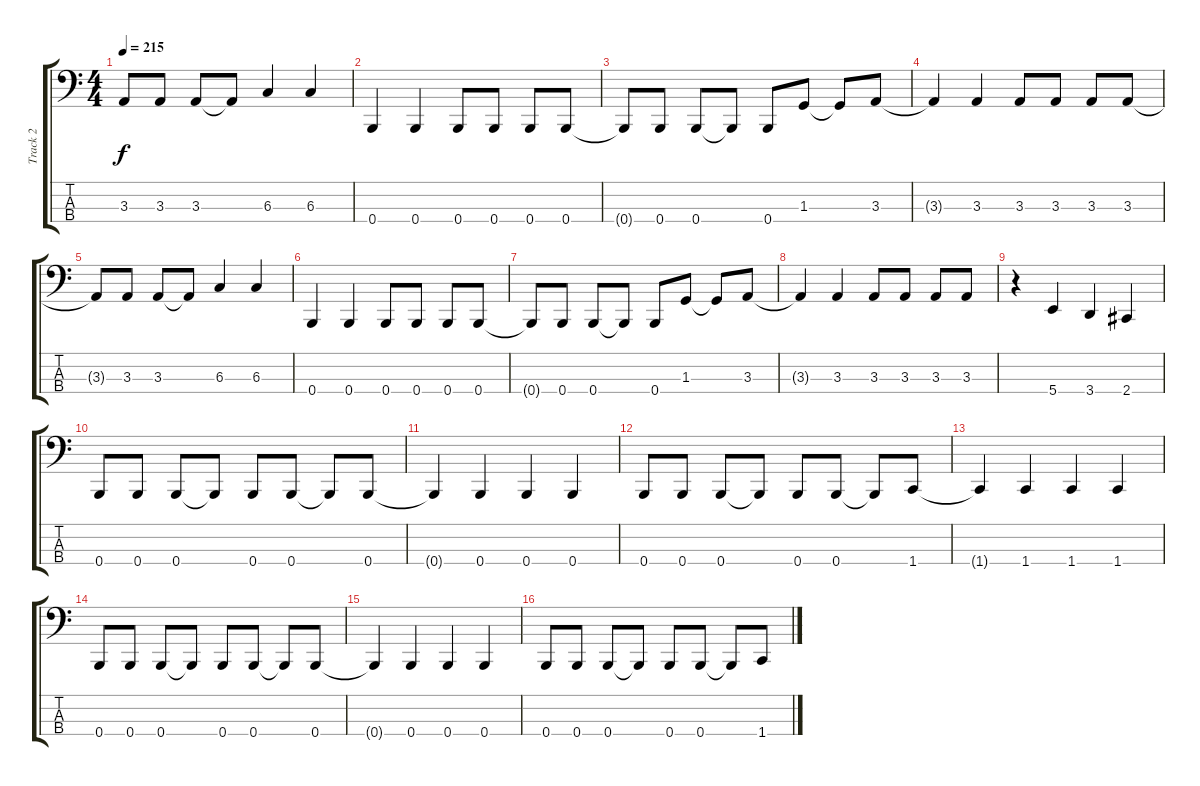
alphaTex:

\track ("Track 2" "Track 2") {instrument electricbassfinger}
\staff {score tabs}
\tuning (E2 B1 Gb1 B0) {hide}
\ts (4 4)
\tempo 215
\clef f4
\ks c
3.3{t}.8{dy f} 3.3.8 3.3.8 3.3{t}.8 6.3.4 6.3.4 |
0.4.4 0.4.4 0.4.8 0.4.8 0.4.8 0.4.8 |
0.4{t}.8 0.4.8 0.4.8 0.4{t}.8 0.4.8 1.3.8 1.3{t}.8 3.3.8 |
3.3{t}.4 3.3.4 3.3.8 3.3.8 3.3.8 3.3.8 |
3.3{t}.8 3.3.8 3.3.8 3.3{t}.8 6.3.4 6.3.4 |
0.4.4 0.4.4 0.4.8 0.4.8 0.4.8 0.4.8 |
0.4{t}.8 0.4.8 0.4.8 0.4{t}.8 0.4.8 1.3.8 1.3{t}.8 3.3.8 |
3.3{t}.4 3.3.4 3.3.8 3.3.8 3.3.8 3.3.8 |
r.4 5.4.4 3.4.4 2.4.4 |
0.4.8 0.4.8 0.4.8 0.4{t}.8 0.4.8 0.4.8 0.4{t}.8 0.4.8 |
0.4{t}.4 0.4.4 0.4.4 0.4.4 |
0.4.8 0.4.8 0.4.8 0.4{t}.8 0.4.8 0.4.8 0.4{t}.8 1.4.8 |
1.4{t}.4 1.4.4 1.4.4 1.4.4 |
0.4.8 0.4.8 0.4.8 0.4{t}.8 0.4.8 0.4.8 0.4{t}.8 0.4.8 |
0.4{t}.4 0.4.4 0.4.4 0.4.4 |
0.4.8 0.4.8 0.4.8 0.4{t}.8 0.4.8 0.4.8 0.4{t}.8 1.4.8
